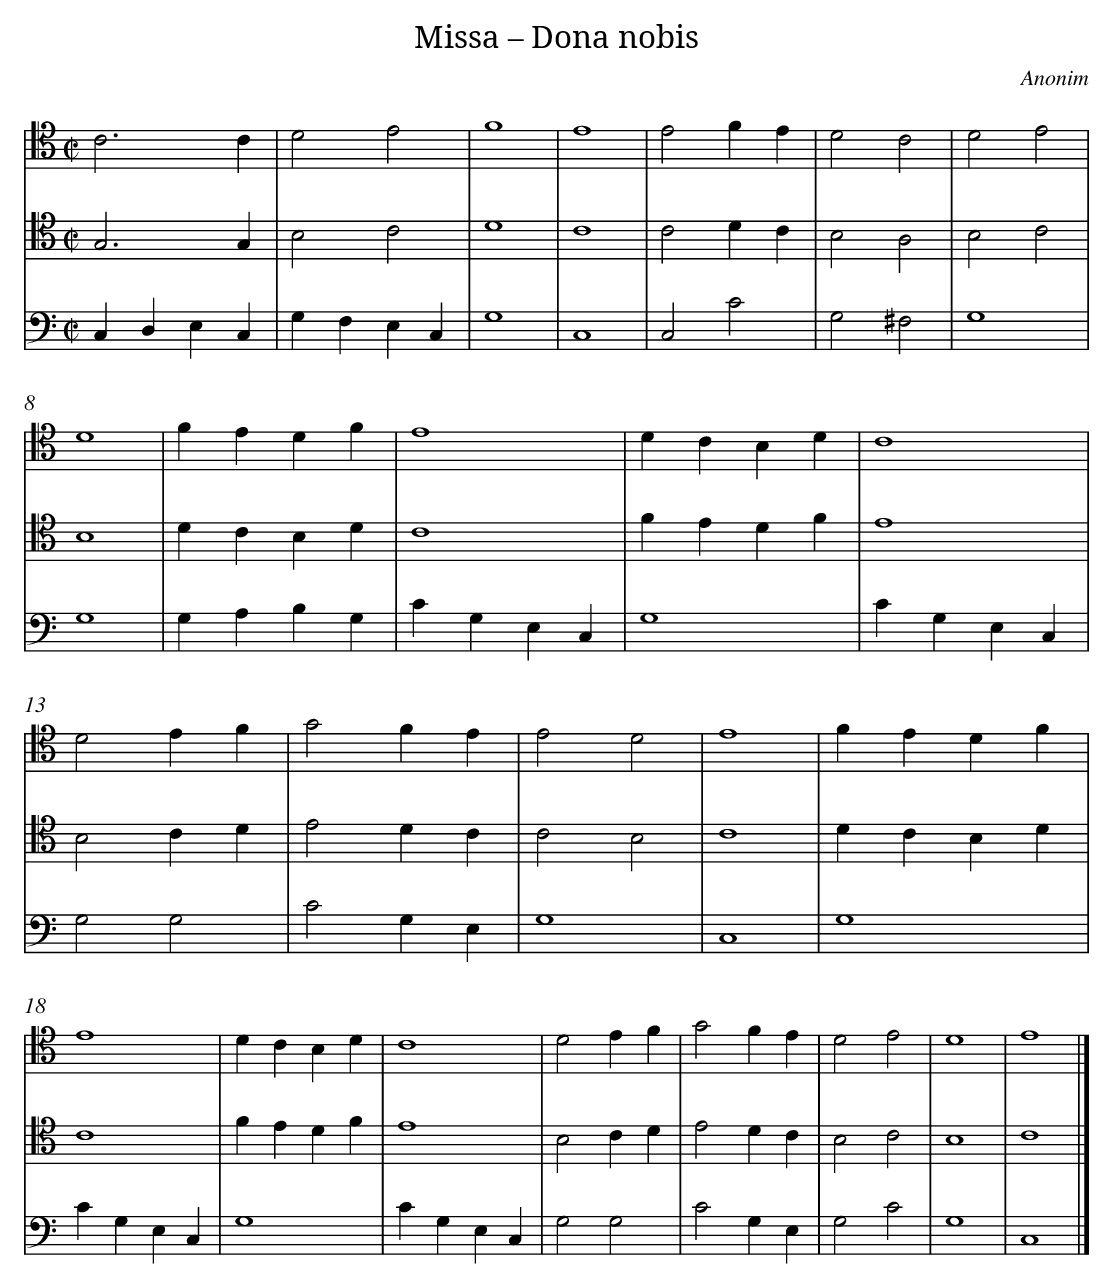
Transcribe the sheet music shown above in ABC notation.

X:1
T: Missa – Dona nobis
C: Anonim
L: 1/4
M: C|
V: 1 clef=tenor
V: 2 clef=tenor
V: 3 clef=bass
K: C
[V:1] C3C |
[V:2] G,3G, |
[V:3] C,D,E,C, |
[V:1] D2E2 |
[V:2] B,2C2 |
[V:3] G,F,E,C, |
[V:1] F4 |
[V:2] D4 |
[V:3] G,4 |
[V:1] E4 |
[V:2] C4 |
[V:3] C,4 |
[V:1] E2FE |
[V:2] C2DC |
[V:3] C,2C2 |
[V:1] D2C2 |
[V:2] B,2A,2 |
[V:3] G,2^F,2 |
[V:1] D2E2 |
[V:2] B,2C2 |
[V:3] G,4 |
[V:1] D4 |
[V:2] B,4 |
[V:3] G,4 |
[V:1] FEDF |
[V:2] DCB,D |
[V:3] G,A,B,G, |
[V:1] E4 |
[V:2] C4 |
[V:3] CG,E,C, |
[V:1] DCB,D |
[V:2] FEDF |
[V:3] G,4 |
[V:1] C4 |
[V:2] E4 |
[V:3] CG,E,C, |
[V:1] D2EF |
[V:2] B,2CD |
[V:3] G,2G,2 |
[V:1] G2FE |
[V:2] E2DC |
[V:3] C2G,E, |
[V:1] E2D2 |
[V:2] C2B,2 |
[V:3] G,4 |
[V:1] E4 |
[V:2] C4 |
[V:3] C,4 |
[V:1] FEDF |
[V:2] DCB,D |
[V:3] G,4 |
[V:1] E4 |
[V:2] C4 |
[V:3] CG,E,C, |
[V:1] DCB,D |
[V:2] FEDF |
[V:3] G,4 |
[V:1] C4 |
[V:2] E4 |
[V:3] CG,E,C, |
[V:1] D2EF |
[V:2] B,2CD |
[V:3] G,2G,2 |
[V:1] G2FE |
[V:2] E2DC |
[V:3] C2G,E, |
[V:1] D2E2 |
[V:2] B,2C2 |
[V:3] G,2C2 |
[V:1] D4 |
[V:2] B,4 |
[V:3] G,4 |
[V:1] E4 |]
[V:2] C4 |]
[V:3] C,4 |]
